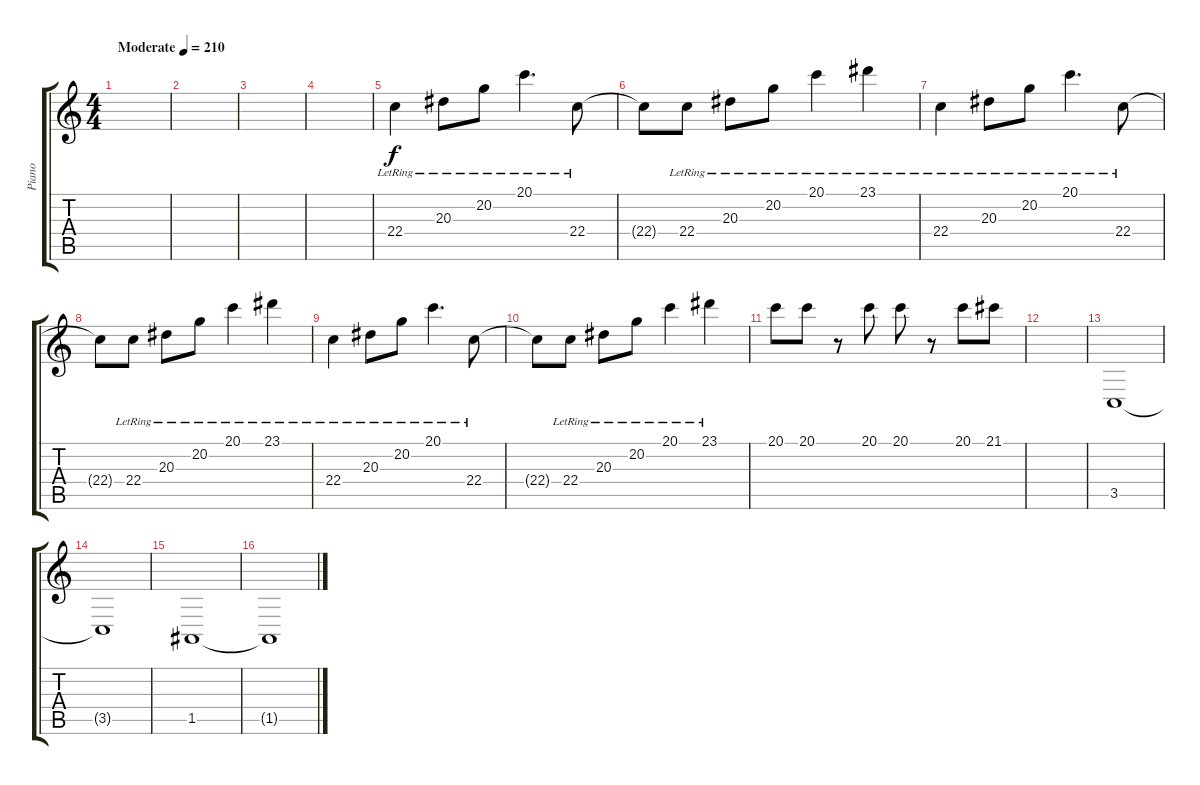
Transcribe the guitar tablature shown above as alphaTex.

\track ("Piano" "Piano") {instrument electricgrandpiano}
\staff {score tabs}
\tuning (E4 B3 G3 D3 A2 E2) {hide}
\ts (4 4)
\tempo (210 "Moderate")
\clef g2
\ks c
|
|
|
|
22.4{lr}.4 20.3{lr}.8 20.2{lr}.8 20.1{lr}.4{d} 22.4{lr}.8 |
22.4{t}.8 22.4{lr}.8 20.3{lr}.8 20.2{lr}.8 20.1{lr}.4 23.1{lr}.4 |
22.4{lr}.4 20.3{lr}.8 20.2{lr}.8 20.1{lr}.4{d} 22.4{lr}.8 |
22.4{t}.8 22.4{lr}.8 20.3{lr}.8 20.2{lr}.8 20.1{lr}.4 23.1{lr}.4 |
22.4{lr}.4 20.3{lr}.8 20.2{lr}.8 20.1{lr}.4{d} 22.4{lr}.8 |
22.4{t}.8 22.4{lr}.8 20.3{lr}.8 20.2{lr}.8 20.1{lr}.4 23.1{lr}.4 |
20.1.8 20.1.8 r.8 20.1.8 20.1.8 r.8 20.1.8 21.1.8 |
|
3.5.1 |
3.5{t}.1 |
1.5.1 |
1.5{t}.1
